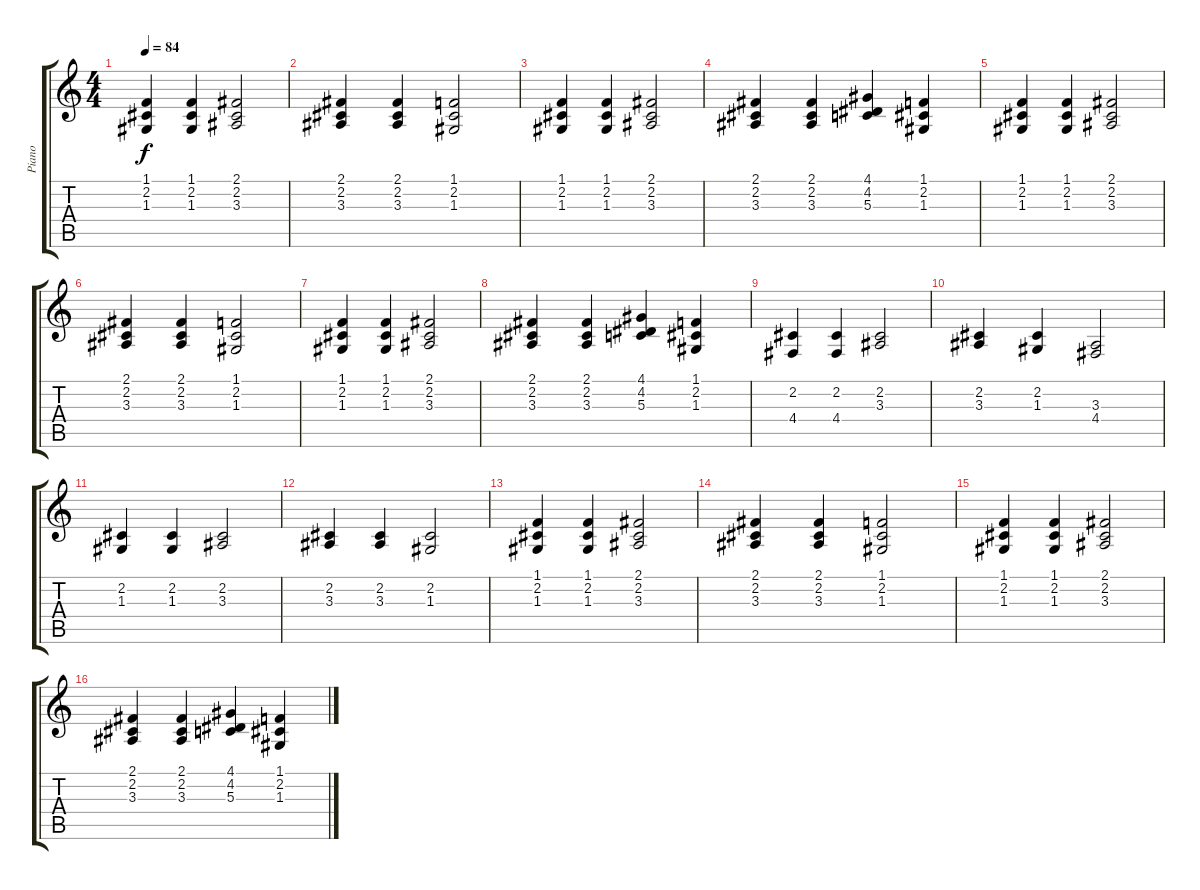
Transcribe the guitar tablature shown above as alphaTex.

\track ("Piano" "Piano") {instrument brightacousticpiano}
\staff {score tabs}
\tuning (E4 B3 G3 D3 A2 E2) {hide}
\ts (4 4)
\tempo 84
\clef g2
\ks c
(1.1 2.2 1.3).4{dy f instrument brightacousticpiano} (1.1 2.2 1.3).4 (2.1 2.2 3.3).2 |
(2.1 2.2 3.3).4 (2.1 2.2 3.3).4 (1.1 2.2 1.3).2 |
(1.1 2.2 1.3).4 (1.1 2.2 1.3).4 (2.1 2.2 3.3).2 |
(2.1 2.2 3.3).4 (2.1 2.2 3.3).4 (4.1 4.2 5.3).4 (1.1 2.2 1.3).4 |
(1.1 2.2 1.3).4 (1.1 2.2 1.3).4 (2.1 2.2 3.3).2 |
(2.1 2.2 3.3).4 (2.1 2.2 3.3).4 (1.1 2.2 1.3).2 |
(1.1 2.2 1.3).4 (1.1 2.2 1.3).4 (2.1 2.2 3.3).2 |
(2.1 2.2 3.3).4 (2.1 2.2 3.3).4 (4.1 4.2 5.3).4 (1.1 2.2 1.3).4 |
(2.2 4.4).4 (2.2 4.4).4 (2.2 3.3).2 |
(2.2 3.3).4 (2.2 1.3).4 (3.3 4.4).2 |
(2.2 1.3).4 (2.2 1.3).4 (2.2 3.3).2 |
(2.2 3.3).4 (2.2 3.3).4 (2.2 1.3).2 |
(1.1 2.2 1.3).4 (1.1 2.2 1.3).4 (2.1 2.2 3.3).2 |
(2.1 2.2 3.3).4 (2.1 2.2 3.3).4 (1.1 2.2 1.3).2 |
(1.1 2.2 1.3).4 (1.1 2.2 1.3).4 (2.1 2.2 3.3).2 |
(2.1 2.2 3.3).4 (2.1 2.2 3.3).4 (4.1 4.2 5.3).4 (1.1 2.2 1.3).4
